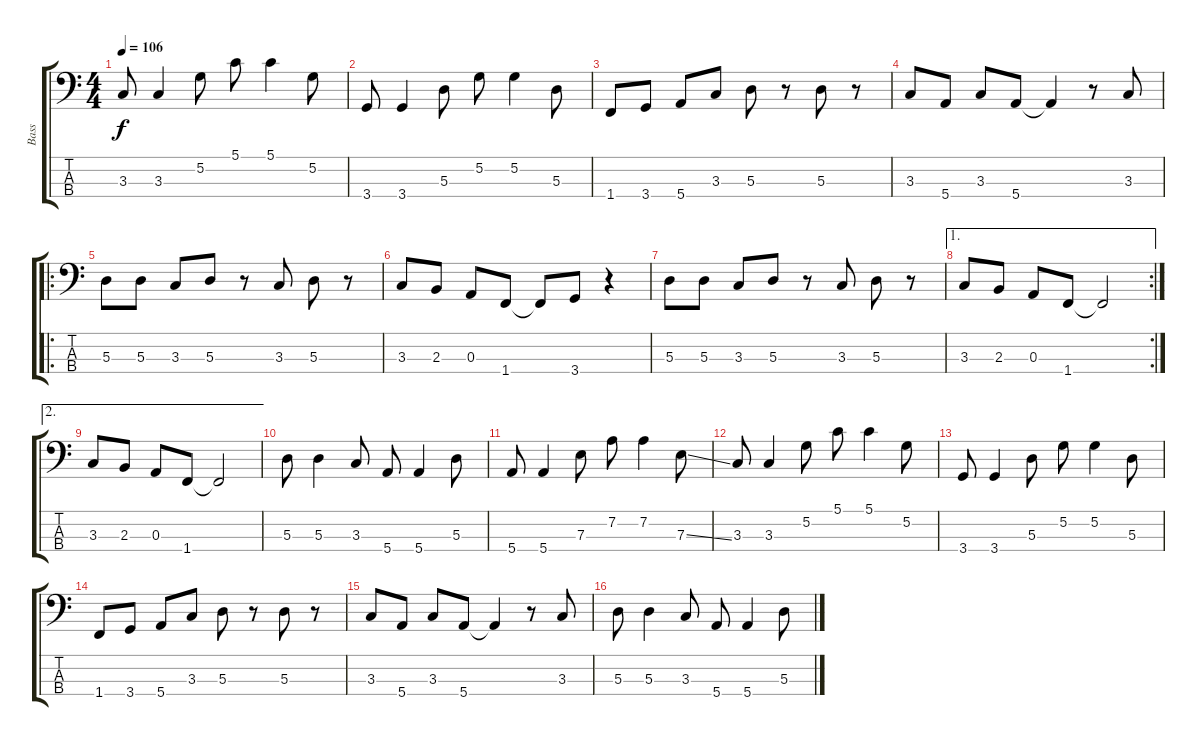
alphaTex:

\track ("Bass" "Bass") {instrument acousticguitarnylon}
\staff {score tabs}
\tuning (G2 D2 A1 E1) {hide}
\ts (4 4)
\tempo 106
\clef f4
\ks c
3.3.8{dy f} 3.3.4 5.2.8 5.1.8 5.1.4 5.2.8 |
3.4.8 3.4.4 5.3.8 5.2.8 5.2.4 5.3.8 |
1.4.8 3.4.8 5.4.8 3.3.8 5.3.8 r.8 5.3.8 r.8 |
3.3.8 5.4.8 3.3.8 5.4.8 5.4{t}.4 r.8 3.3.8 |
\ro
5.3.8 5.3.8 3.3.8 5.3.8 r.8 3.3.8 5.3.8 r.8 |
3.3.8 2.3.8 0.3.8 1.4.8 1.4{t}.8 3.4.8 r.4 |
5.3.8 5.3.8 3.3.8 5.3.8 r.8 3.3.8 5.3.8 r.8 |
\ae 1
\rc 2
3.3.8 2.3.8 0.3.8 1.4.8 1.4{t}.2 |
\ae 2
3.3.8 2.3.8 0.3.8 1.4.8 1.4{t}.2 |
5.3.8 5.3.4 3.3.8 5.4.8 5.4.4 5.3.8 |
5.4.8 5.4.4 7.3.8 7.2.8 7.2.4 7.3{ss}.8 |
3.3.8 3.3.4 5.2.8 5.1.8 5.1.4 5.2.8 |
3.4.8 3.4.4 5.3.8 5.2.8 5.2.4 5.3.8 |
1.4.8 3.4.8 5.4.8 3.3.8 5.3.8 r.8 5.3.8 r.8 |
3.3.8 5.4.8 3.3.8 5.4.8 5.4{t}.4 r.8 3.3.8 |
5.3.8 5.3.4 3.3.8 5.4.8 5.4.4 5.3.8
